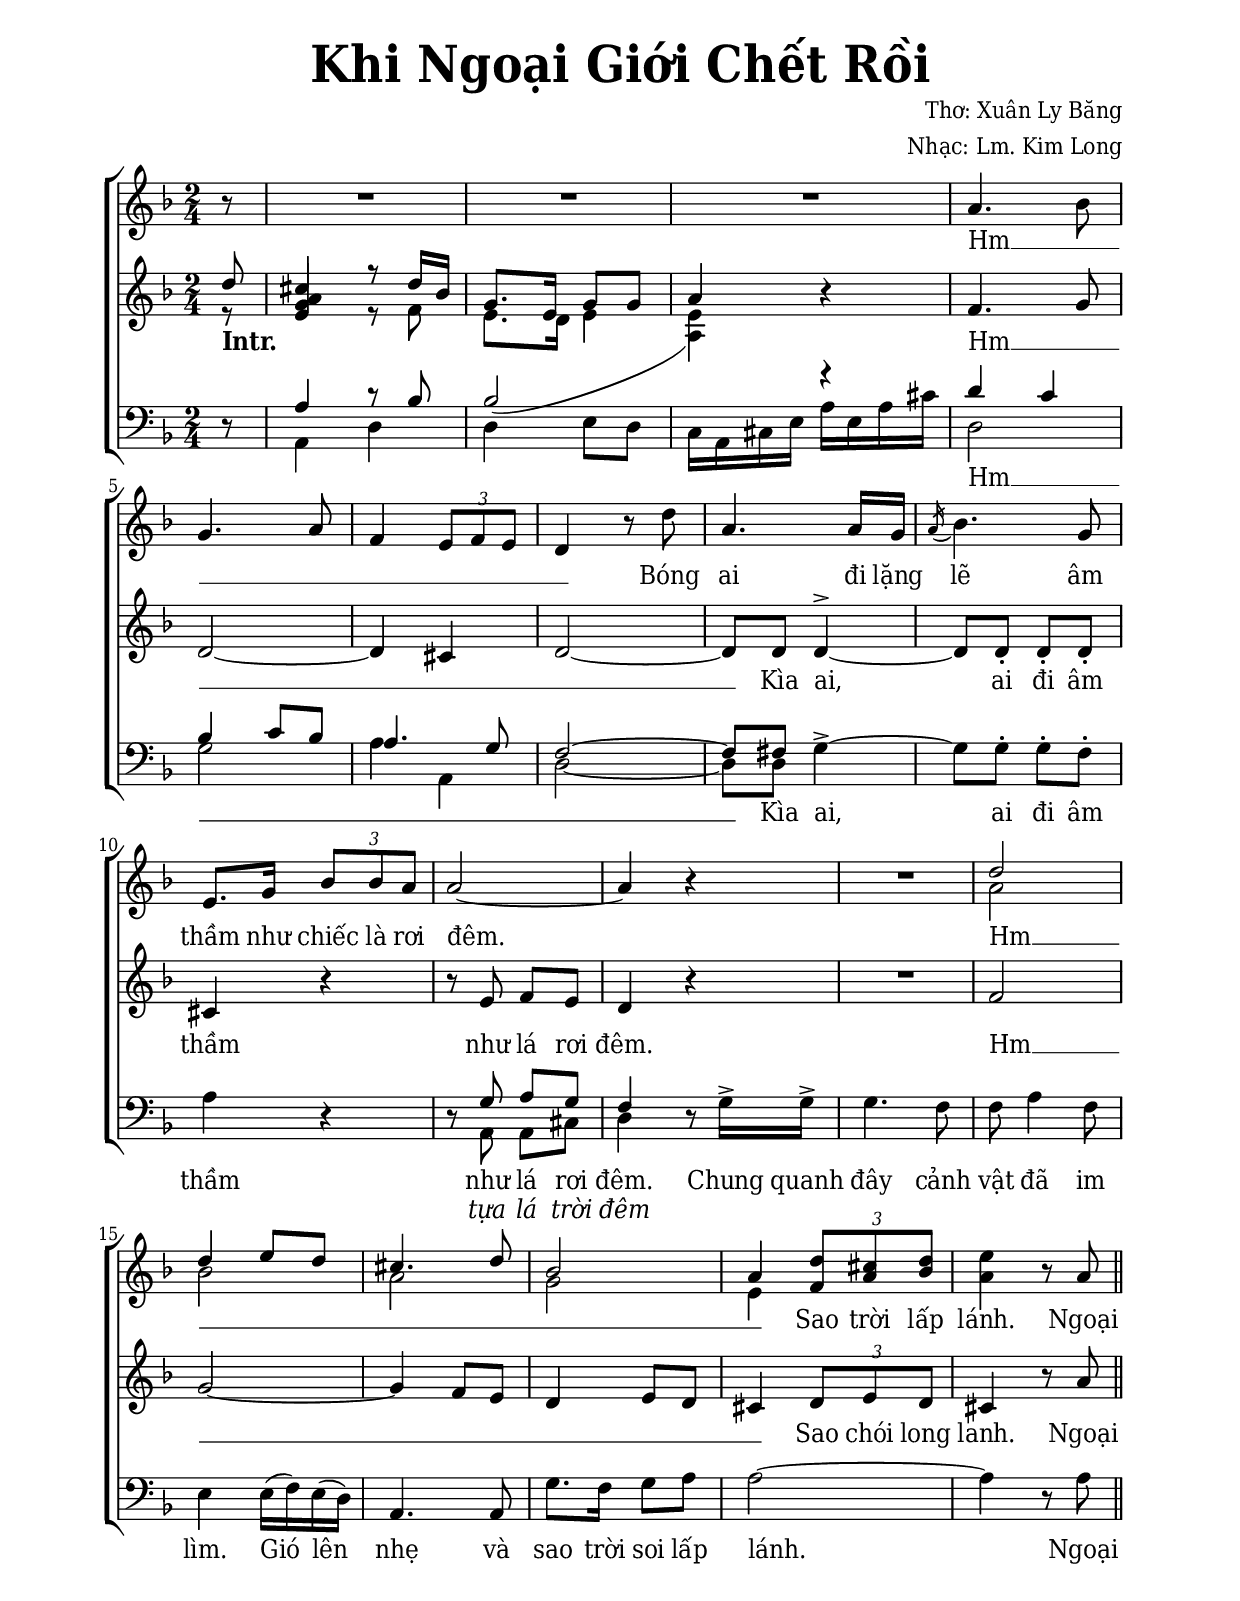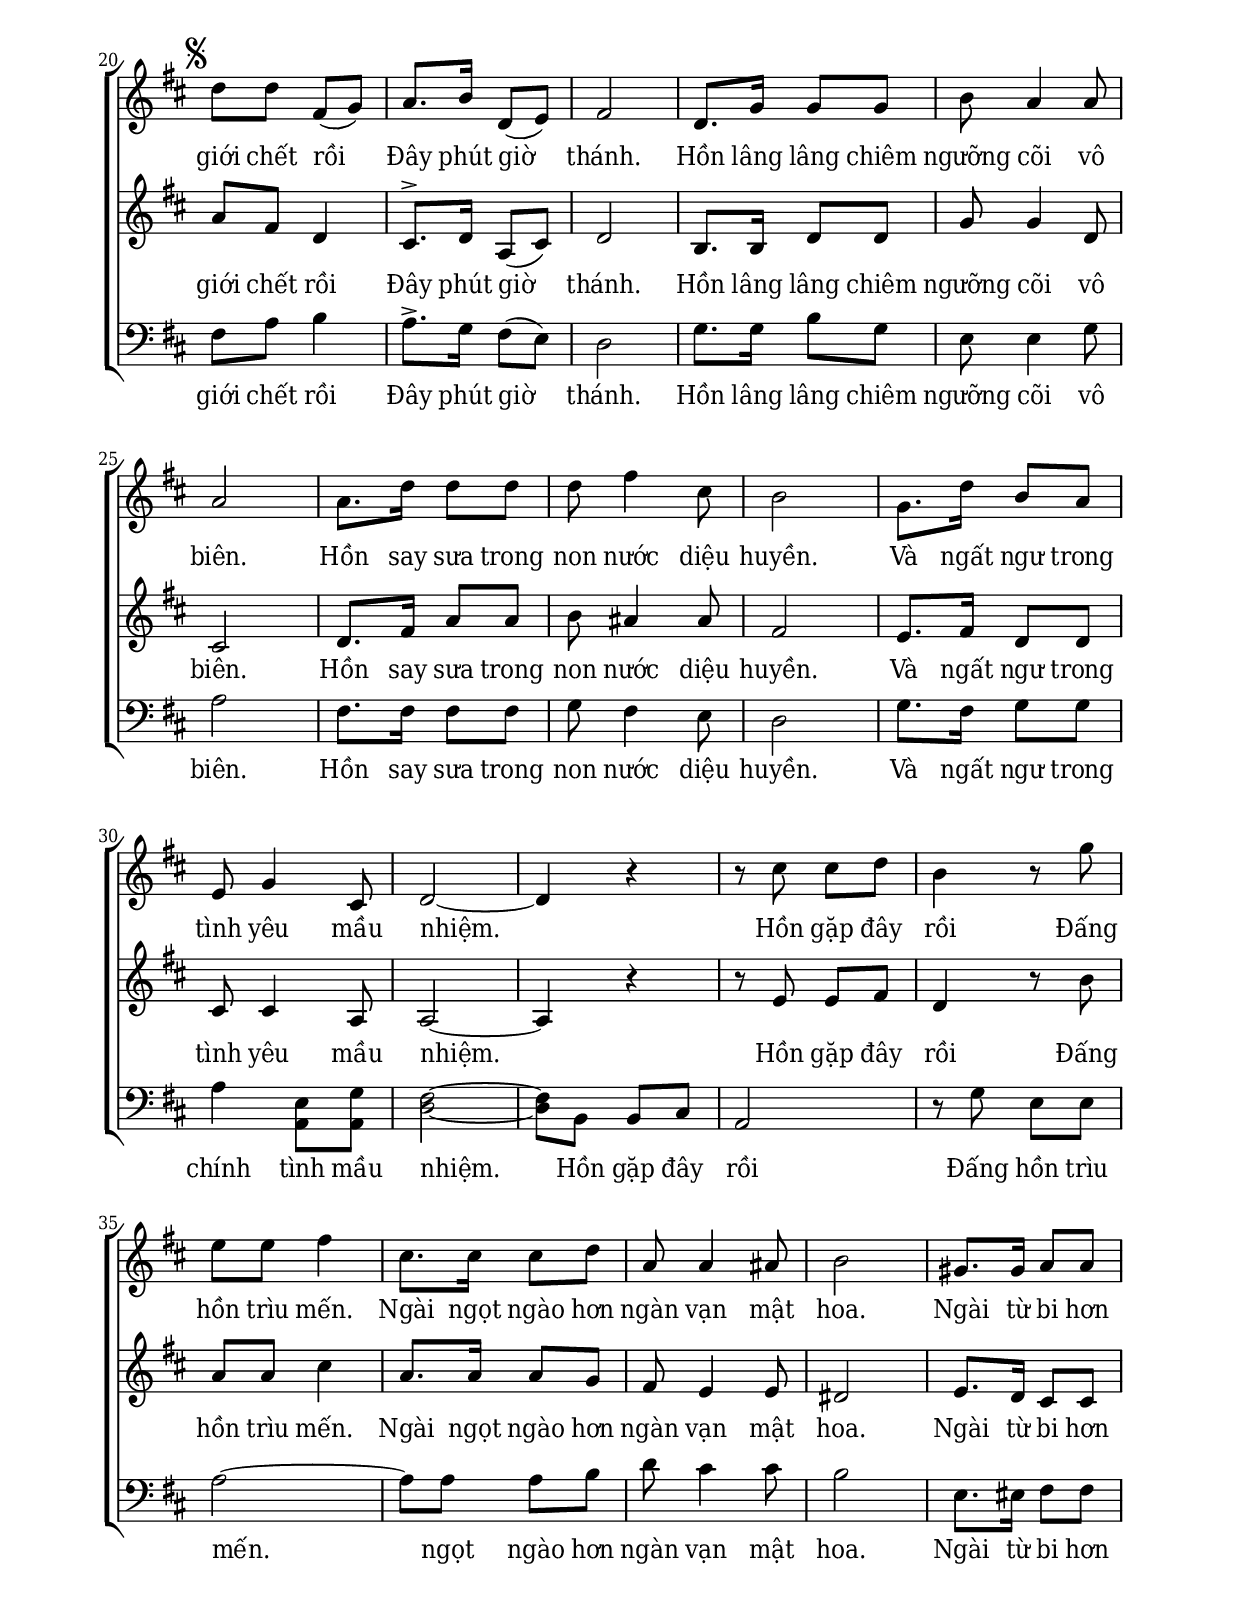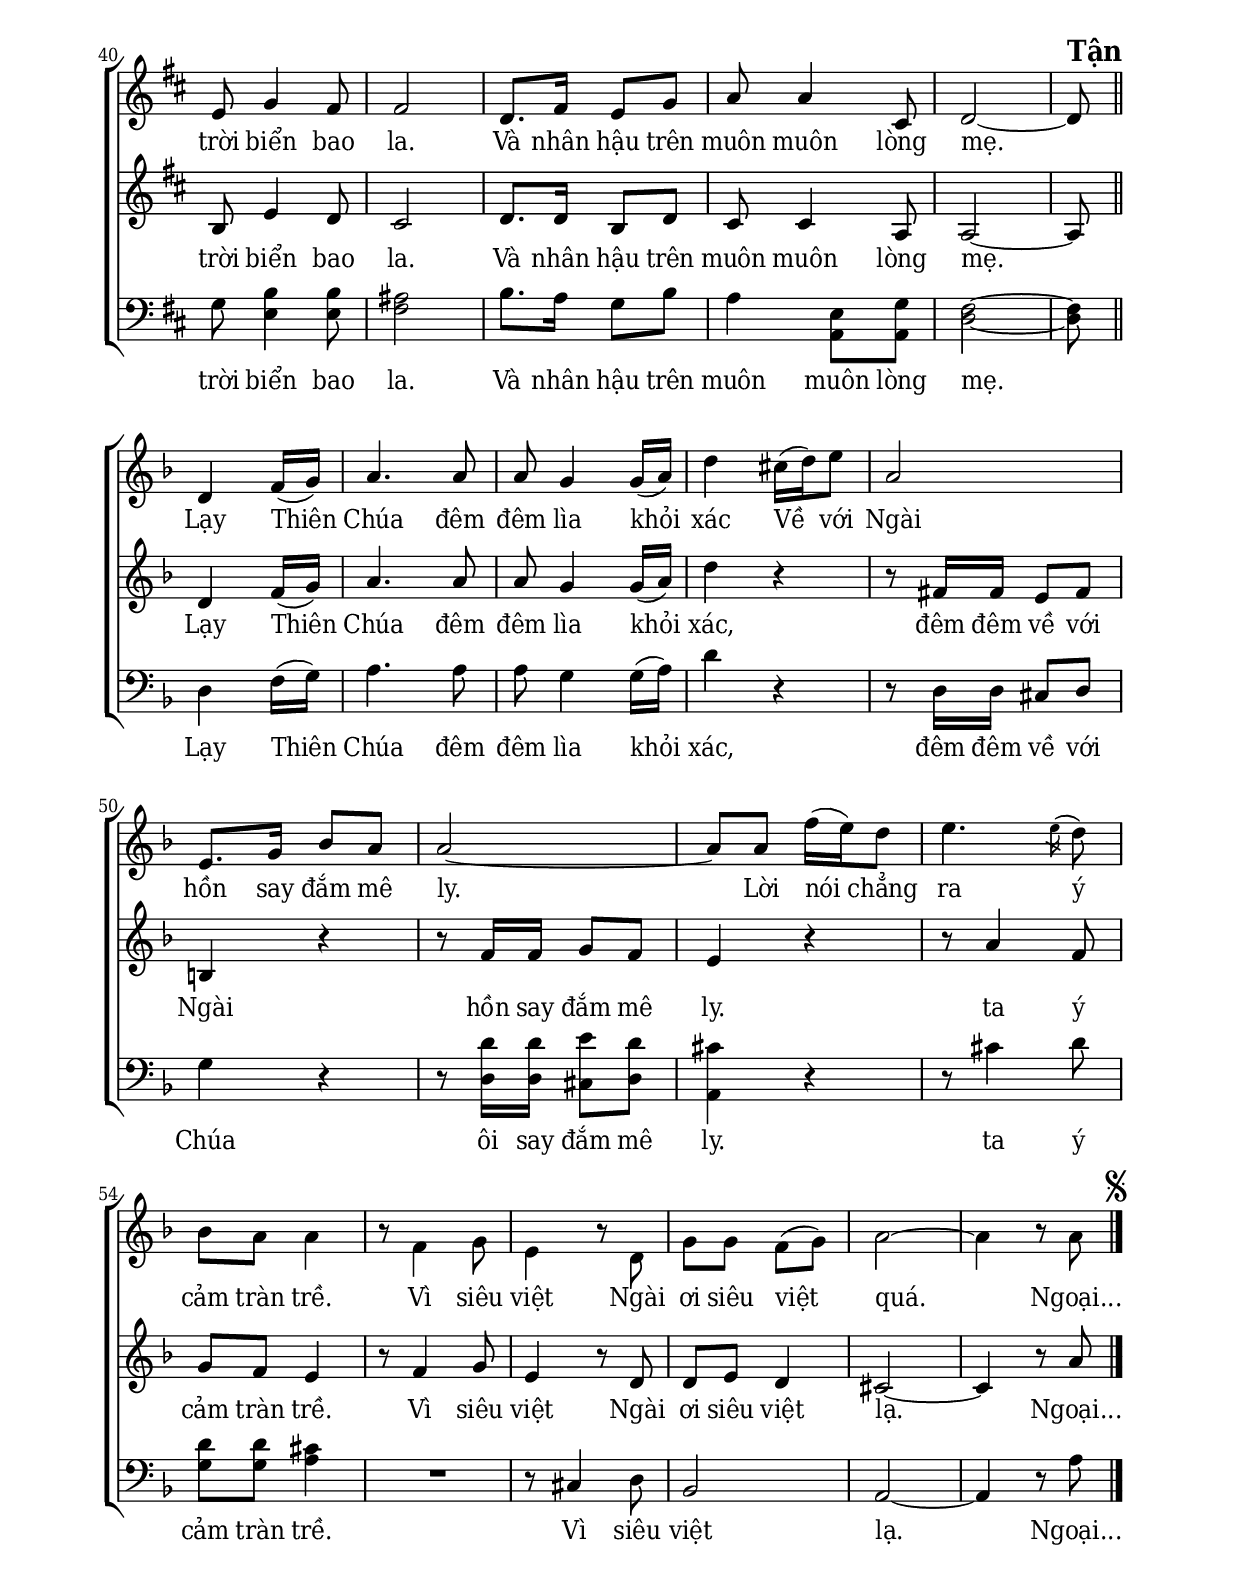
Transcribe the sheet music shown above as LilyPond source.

% Cài đặt chung\
\version "2.22.1"
\include "english.ly"

\header {
  title = \markup { \fontsize #3 "Khi Ngoại Giới Chết Rồi" }
  arranger = "Nhạc: Lm. Kim Long"
  composer = "Thơ: Xuân Ly Băng"
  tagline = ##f
}

% Nhạc phiên khúc
nhacPhienKhucSopMot = \relative c'' {
  \key f \major \time 2/4
  \partial 8 r8 |
  R2*3
  a4. bf8 |
  g4. a8 |
  f4 \tuplet 3/2 { e8 f e } |
  d4 r8 d' |
  a4. a16 g |
  \slashedGrace a16 (bf4.) g8 |
  e8. g16 \tuplet 3/2 { bf8 bf a } |
  a2 ~ |
  a4 r |
  R2
  
  <<
    {
      \voiceOne
      d2 |
      d4 e8 d |
      cs4. d8 |
      bf2 |
      a4
    }
    
    \new Voice = "splitpart" {
      \voiceTwo
      a2 |
      bf |
      a |
      g |
      e4
    }
  >>
  \oneVoice
  <<
    {
      \tuplet 3/2 { d'8 cs d } |
      e4
    }
    {
      \tuplet 3/2 { f,8 a bf } |
      a4
    }
  >>
  
  r8 a \bar "||" \break
  
  \once \override Score.RehearsalMark.font-size = #0.1
  \mark \markup { \musicglyph #"scripts.segno" }
  
  \set Staff.printKeyCancellation = ##f
  \set Staff.explicitKeySignatureVisibility = #begin-of-line-visible
  \key d \major
  d d fs, (g) |
  a8. b16 d,8 (e) |
  fs2 |
  d8. g16 g8 g |
  b8 a4 a8 |
  a2 |
  a8. d16 d8 d |
  d fs4 cs8 |
  b2 |
  g8. d'16 b8 a |
  e g4 cs,8 |
  d2 ~ |
  d4 r |
  r8 cs' cs d |
  b4 r8 g' |
  e e fs4 |
  cs8. cs16 cs8 d |
  a a4 as8 |
  b2 |
  gs8. gs16 a8 a |
  e g4 fs8 |
  fs2 |
  d8. fs16 e8 g |
  a a4 cs,8 |
  d2 ~ |
  <>^\markup {
    \halign #-1 \fontsize #2 \bold "Tận"
  }
  d8 \bar "||" \break

  \key f \major
  d4 f16 (g) |
  a4. a8 |
  a g4 g16 (a) |
  d4 cs16 (d) e8 |
  a,2 |
  e8. g16 bf8 a |
  a2 ~ |
  a8 a f'16 (e) d8 |
  e4. \slashedGrace { \stemDown e16 ^(} d8) |
  bf a a4 |
  r8 f4 g8 |
  e4 r8 d |
  g g f (g) |
  a2 ~ |
  a4 r8 a \bar "|."
  \once \override Score.RehearsalMark.font-size = #0.1
  \mark \markup { \musicglyph #"scripts.segno" }
}

nhacPhienKhucAltoMot = \relative c'' {
  \key f \major \time 2/4
  \partial 8
  <<
    {
      \voiceOne
      d8 |
      cs4 r8 d16 bf |
      g8. e16 g8 g |
      a4
    }
    \new Voice = "altoMot" {
      \voiceTwo
      r8 |
      \once \stemUp <a g e>4 r8 f |
      e8. d16 e4 |
      e
    }
  >>
  \oneVoice
  r |
  f4. g8 |
  d2 ~ |
  d4 cs |
  d2 ~ |
  d8 d d4 ^> ~ |
  d8 d \staccato d \staccato d \staccato |
  cs4 r |
  r8 e f e |
  d4 r |
  R2
  f |
  g ~ |
  g4 f8 e |
  d4 e8 d |
  cs4 \tuplet 3/2 { d8 e d } |
  cs4 r8 a' | \break
  
  \set Staff.printKeyCancellation = ##f
  \set Staff.explicitKeySignatureVisibility = #begin-of-line-visible
  \key d \major
  a fs d4 |
  cs8. ^> d16 a8 (cs) |
  d2 |
  b8. b16 d8 d |
  g g4 d8 |
  cs2 |
  d8. fs16 a8 a |
  b as4 as8 |
  fs2 |
  e8. fs16 d8 d |
  cs cs4 a8 |
  a2 ~ |
  a4 r |
  r8 e' e fs |
  d4 r8 b' |
  a a cs4 |
  a8. a16 a8 g |
  fs e4 e8 |
  ds2 |
  e8. d16 cs8 cs |
  b e4 d8 |
  cs2 |
  d8. d16 b8 d |
  cs cs4 a8 |
  a2 ~ |
  a8

  \key f \major
  d4 f16 (g) |
  a4. a8 |
  a g4 g16 (a) |
  d4 r |
  r8 fs,16 fs e8 fs |
  b,!4 r |
  r8 f'16 f g8 f 
  e4 r |
  r8 a4 f8 |
  g f e4 |
  r8 f4 g8 |
  e4 r8 d |
  d e d4 |
  cs2 ~ |
  cs4 r8 a'
}

nhacPhienKhucBasMot = \relative c' {
  \key f \major \time 2/4
  \partial 8 r8 |
  <<
    {
      \voiceOne
      a4 r8 bf |
      bf2 _(
      \change Staff = "alto"
      \once \stemDown a4)
      \change Staff = "bas"
      r |
      d c |
      bf c8 bf |
      a4. g8 |
      f2 ~ |
      f8 fs
    }
    
    \new Voice = "basMot" {
      \voiceTwo
      a,4 d |
      d e8 d |
      c16 a cs e a e a cs |
      d,2 |
      g |
      a4 a, |
      d2 ~ |
      d8 d
    }
  >>
  \oneVoice
  g4 ^> ~ |
  g8 g \staccato g \staccato f \staccato |
  a4 r |
  r8
  <<
    {
      \voiceOne
      g a g |
      f4
    }
    \new Voice = "basHai" {
      \voiceTwo
      a,8 a cs |
      d4
    }
  >>
  \oneVoice
  r8 g16 ^> g ^> |
  g4. f8 |
  f a4 f8 |
  e4 e16 (f) e (d) |
  a4. a8 |
  g'8. f16 g8 a |
  a2 ~ |
  a4 r8 a | \break
  
  \set Staff.printKeyCancellation = ##f
  \set Staff.explicitKeySignatureVisibility = #begin-of-line-visible
  \key d \major
  fs a b4 |
  a8. ^> g16 fs8 (e) |
  d2 |
  g8. g16 b8 g |
  e e4 g8 |
  a2 |
  fs8. fs16 fs8 fs |
  g fs4 e8 |
  d2 |
  g8. fs16 g8 g |
  a4 <e a,>8 <g a,> |
  <fs d>2 ~ |
  <fs d>8 b, b cs |
  a2 |
  r8 g' e e |
  a2 ~ |
  a8 a a b |
  d cs4 cs8 |
  b2 |
  e,8. es16 fs8 fs |
  g <b e,>4 <b e,>8 |
  <as fs>2 |
  b8. a16 g8 b |
  a4 <e a,>8 <g a,> |
  <fs d>2 ~ |
  <fs d>8
  
  \key f \major
  d4 f16 (g) |
  a4. a8 |
  a g4 g16 (a) |
  d4 r |
  r8 d,16 d cs8 d |
  g4 r |
  r8 <d' d,>16 <d d,> <e cs,>8 <d d,> |
  <cs a,>4 r |
  r8 cs4 d8 |
  <d g,> <d g,> <cs a>4 |
  R2
  r8 cs,4 d8 |
  bf2 |
  a2 ~ |
  a4 r8 a'
}

% Lời phiên khúc
loiPhienKhucSopMot = \lyrics {
  Hm __ \repeat unfold 8 { _ }
  Bóng ai đi lặng lẽ âm thầm
  như chiếc là rơi đêm.
  Hm __ \repeat unfold 7 { _ }
  Sao trời lấp lánh.
  Ngoại giới chết rồi
  Đây phút giờ thánh.
  Hồn lâng lâng chiêm ngưỡng cõi vô biên.
  Hồn say sưa trong non nước diệu huyền.
  Và ngất ngư trong tình yêu mầu nhiệm.
  Hồn gặp đây rồi Đấng hồn trìu mến.
  Ngài ngọt ngào hơn ngàn vạn mật hoa.
  Ngài từ bi hơn trời biển bao la.
  Và nhân hậu trên muôn muôn lòng mẹ.
  Lạy Thiên Chúa đêm đêm lìa khỏi xác
  Về với Ngài hồn say đắm mê ly.
  Lời nói chẳng ra ý cảm tràn trề.
  Vì siêu việt Ngài ơi siêu việt quá.
  Ngoại...
}

loiPhienKhucAltoMot = \lyrics {
  \markup { \bold "Intr." } \repeat unfold 8 { _ }
  Hm __ _ _ _ _ Kìa ai, ai đi âm thầm như lá rơi đêm.
  Hm __ \repeat unfold 7 { _ }
  Sao chói long lanh.
  Ngoại giới chết rồi
  Đây phút giờ thánh.
  Hồn lâng lâng chiêm ngưỡng cõi vô biên.
  Hồn say sưa trong non nước diệu huyền.
  Và ngất ngư trong tình yêu mầu nhiệm.
  Hồn gặp đây rồi Đấng hồn trìu mến.
  Ngài ngọt ngào hơn ngàn vạn mật hoa.
  Ngài từ bi hơn trời biển bao la.
  Và nhân hậu trên muôn muôn lòng mẹ.
  Lạy Thiên Chúa đêm đêm lìa khỏi xác,
  đêm đêm về với Ngài hồn say đắm mê ly.
  ta ý cảm tràn trề.
  Vì siêu việt Ngài ơi siêu việt lạ.
  Ngoại...
}

loiPhienKhucBasMot = \lyrics {
  _ _ _
  Hm __ _ _ _ _ _ _ _
  Kìa ai, ai đi âm thầm như lá rơi đêm.
  Chung quanh đây cảnh vật đã im lìm.
  Gió lên nhẹ và sao trời soi lấp lánh.
  Ngoại giới chết rồi
  Đây phút giờ thánh.
  Hồn lâng lâng chiêm ngưỡng cõi vô biên.
  Hồn say sưa trong non nước diệu huyền.
  Và ngất ngư trong chính tình mầu nhiệm.
  Hồn gặp đây rồi Đấng hồn trìu mến.
  ngọt ngào hơn ngàn vạn mật hoa.
  Ngài từ bi hơn trời biển bao la.
  Và nhân hậu trên muôn muôn lòng mẹ.
  Lạy Thiên Chúa đêm đêm lìa khỏi xác,
  đêm đêm về với Chúa ôi say đắm mê ly.
  ta ý cảm tràn trề.
  Vì siêu việt lạ.
  Ngoại...
}

loiBasHai = \lyrics {
  \override Lyrics.LyricText.font-shape = #'italic
  tựa lá trời đêm
}

% Dàn trang
\paper {
  #(set-paper-size "a4")
  top-margin = 15\mm
  bottom-margin = 20\mm
  left-margin = 20\mm
  right-margin = 20\mm
  indent = #0
  #(define fonts
	 (make-pango-font-tree "Deja Vu Serif Condensed"
	 		       "Deja Vu Serif Condensed"
			       "Deja Vu Serif Condensed"
			       (/ 20 20)))
  print-page-number = ##f
  page-count = 3
  systems-per-page = 4
}

TongNhip = {
  \key c \major \time 2/4
  \set Timing.beamExceptions = #'()
  \set Timing.baseMoment = #(ly:make-moment 1/4)
}

% Đổi kích thước nốt cho bè phụ
notBePhu =
#(define-music-function (font-size music) (number? ly:music?)
   (for-some-music
     (lambda (m)
       (if (music-is-of-type? m 'rhythmic-event)
           (begin
             (set! (ly:music-property m 'tweaks)
                   (cons `(font-size . ,font-size)
                         (ly:music-property m 'tweaks)))
             #t)
           #f))
     music)
   music)

\score {
  \new ChoirStaff <<
    \new Staff = "sop" \with {
        \consists "Merge_rests_engraver"
        printPartCombineTexts = ##f
      }
      <<
      \new Voice = "beSop" {
        \clef treble \nhacPhienKhucSopMot
      }
      \new Lyrics \lyricsto "beSop" \loiPhienKhucSopMot
      >>
    \new Staff = "alto" <<
      \new Voice = "beAlto" {
        \clef treble \nhacPhienKhucAltoMot
      }
      \new Lyrics \lyricsto beAlto \loiPhienKhucAltoMot
    >>
    \new Staff = "bas" <<
      \new Voice = "beBass" {
        \clef bass \nhacPhienKhucBasMot
      }
      \new Lyrics \lyricsto beBass \loiPhienKhucBasMot
      \new Lyrics \lyricsto basHai \loiBasHai
    >>
  >>
  \layout {
    %\override Lyrics.LyricText.font-size = #+2
    \override Lyrics.LyricSpace.minimum-distance = #0.6
  } 
}
